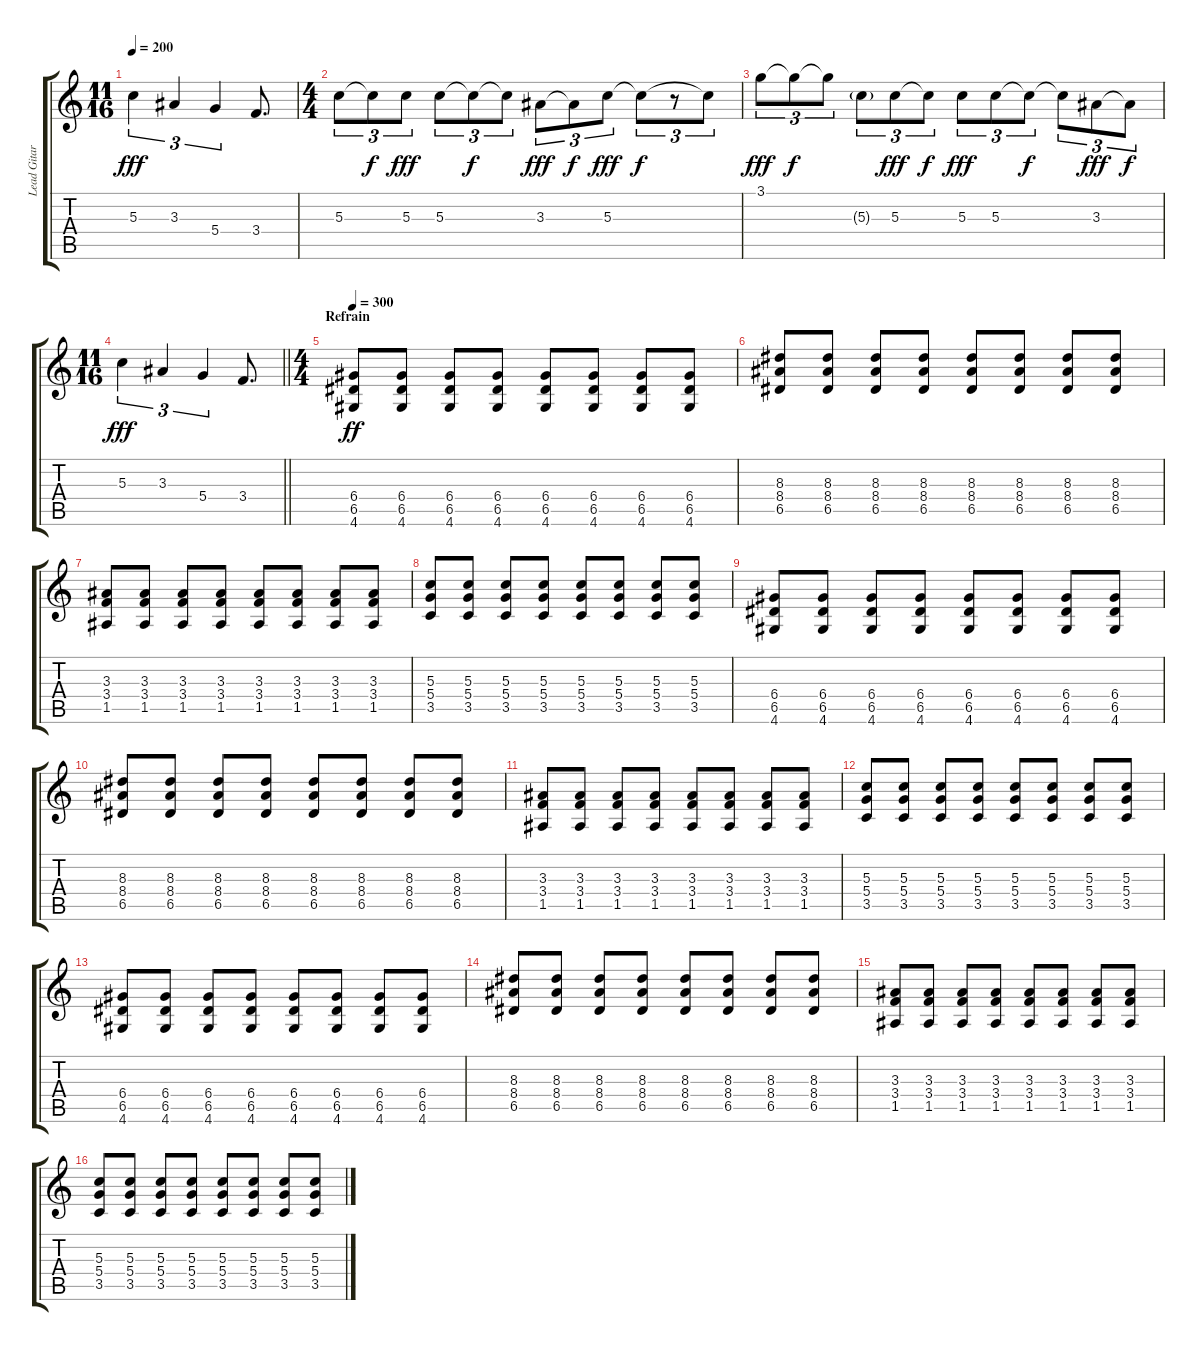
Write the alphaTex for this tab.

\track ("Lead Gitarre" "Lead Gitar") {instrument distortionguitar}
\staff {score tabs}
\tuning (E4 B3 G3 D3 A2 E2) {hide}
\ts (11 16)
\tempo 200
\clef g2
\ks c
5.3.4{tu (3 2) dy fff} 3.3.4{tu (3 2)} 5.4.4{tu (3 2)} 3.4.8{d} |
\ts (4 4)
5.3.8{tu (3 2)} 5.3{t}.8{tu (3 2) dy f} 5.3.8{tu (3 2) dy fff} 5.3.8{tu (3 2)} 5.3{t}.8{tu (3 2) dy f} 5.3{t}.8{tu (3 2)} 3.3.8{tu (3 2) dy fff} 3.3{t}.8{tu (3 2) dy f} 5.3.8{tu (3 2) dy fff} 5.3{t}.8{tu (3 2) dy f} r.8{tu (3 2)} 5.3{t}.8{tu (3 2)} |
3.1.8{tu (3 2) dy fff} 3.1{t}.8{tu (3 2) dy f} 3.1{t}.8{tu (3 2)} 5.3{g}.8{tu (3 2)} 5.3.8{tu (3 2) dy fff} 5.3{t}.8{tu (3 2) dy f} 5.3.8{tu (3 2) dy fff} 5.3.8{tu (3 2)} 5.3{t}.8{tu (3 2) dy f} 5.3{t}.8{tu (3 2)} 3.3.8{tu (3 2) dy fff} 3.3{t}.8{tu (3 2) dy f} |
\ts (11 16)
\barLineRight lightlight
5.3.4{tu (3 2) dy fff} 3.3.4{tu (3 2)} 5.4.4{tu (3 2)} 3.4.8{d} |
\ts (4 4)
\section ("" "Refrain")
\tempo 300
(6.4 6.5 4.6).8{dy ff} (6.4 6.5 4.6).8 (6.4 6.5 4.6).8 (6.4 6.5 4.6).8 (6.4 6.5 4.6).8 (6.4 6.5 4.6).8 (6.4 6.5 4.6).8 (6.4 6.5 4.6).8 |
(8.3 8.4 6.5).8 (8.3 8.4 6.5).8 (8.3 8.4 6.5).8 (8.3 8.4 6.5).8 (8.3 8.4 6.5).8 (8.3 8.4 6.5).8 (8.3 8.4 6.5).8 (8.3 8.4 6.5).8 |
(3.3 3.4 1.5).8 (3.3 3.4 1.5).8 (3.3 3.4 1.5).8 (3.3 3.4 1.5).8 (3.3 3.4 1.5).8 (3.3 3.4 1.5).8 (3.3 3.4 1.5).8 (3.3 3.4 1.5).8 |
(5.3 5.4 3.5).8 (5.3 5.4 3.5).8 (5.3 5.4 3.5).8 (5.3 5.4 3.5).8 (5.3 5.4 3.5).8 (5.3 5.4 3.5).8 (5.3 5.4 3.5).8 (5.3 5.4 3.5).8 |
(6.4 6.5 4.6).8 (6.4 6.5 4.6).8 (6.4 6.5 4.6).8 (6.4 6.5 4.6).8 (6.4 6.5 4.6).8 (6.4 6.5 4.6).8 (6.4 6.5 4.6).8 (6.4 6.5 4.6).8 |
(8.3 8.4 6.5).8 (8.3 8.4 6.5).8 (8.3 8.4 6.5).8 (8.3 8.4 6.5).8 (8.3 8.4 6.5).8 (8.3 8.4 6.5).8 (8.3 8.4 6.5).8 (8.3 8.4 6.5).8 |
(3.3 3.4 1.5).8 (3.3 3.4 1.5).8 (3.3 3.4 1.5).8 (3.3 3.4 1.5).8 (3.3 3.4 1.5).8 (3.3 3.4 1.5).8 (3.3 3.4 1.5).8 (3.3 3.4 1.5).8 |
(5.3 5.4 3.5).8 (5.3 5.4 3.5).8 (5.3 5.4 3.5).8 (5.3 5.4 3.5).8 (5.3 5.4 3.5).8 (5.3 5.4 3.5).8 (5.3 5.4 3.5).8 (5.3 5.4 3.5).8 |
(6.4 6.5 4.6).8 (6.4 6.5 4.6).8 (6.4 6.5 4.6).8 (6.4 6.5 4.6).8 (6.4 6.5 4.6).8 (6.4 6.5 4.6).8 (6.4 6.5 4.6).8 (6.4 6.5 4.6).8 |
(8.3 8.4 6.5).8 (8.3 8.4 6.5).8 (8.3 8.4 6.5).8 (8.3 8.4 6.5).8 (8.3 8.4 6.5).8 (8.3 8.4 6.5).8 (8.3 8.4 6.5).8 (8.3 8.4 6.5).8 |
(3.3 3.4 1.5).8 (3.3 3.4 1.5).8 (3.3 3.4 1.5).8 (3.3 3.4 1.5).8 (3.3 3.4 1.5).8 (3.3 3.4 1.5).8 (3.3 3.4 1.5).8 (3.3 3.4 1.5).8 |
(5.3 5.4 3.5).8 (5.3 5.4 3.5).8 (5.3 5.4 3.5).8 (5.3 5.4 3.5).8 (5.3 5.4 3.5).8 (5.3 5.4 3.5).8 (5.3 5.4 3.5).8 (5.3 5.4 3.5).8
